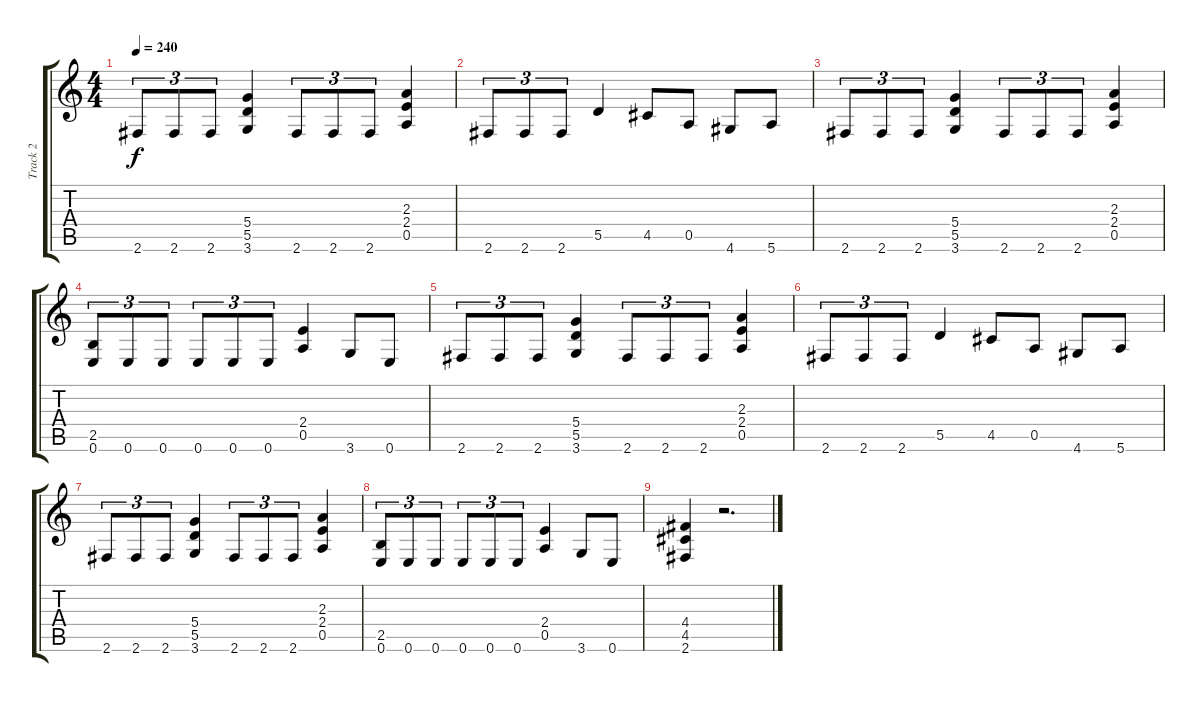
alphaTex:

\track ("Track 2" "Track 2") {instrument distortionguitar}
\staff {score tabs}
\tuning (E4 B3 G3 D3 A2 E2) {hide}
\ts (4 4)
\tempo 240
\clef g2
\ks c
2.6.8{tu (3 2) dy f} 2.6.8{tu (3 2)} 2.6.8{tu (3 2)} (5.4 5.5 3.6).4 2.6.8{tu (3 2)} 2.6.8{tu (3 2)} 2.6.8{tu (3 2)} (2.3 2.4 0.5).4 |
2.6.8{tu (3 2)} 2.6.8{tu (3 2)} 2.6.8{tu (3 2)} 5.5.4 4.5.8 0.5.8 4.6.8 5.6.8 |
2.6.8{tu (3 2)} 2.6.8{tu (3 2)} 2.6.8{tu (3 2)} (5.4 5.5 3.6).4 2.6.8{tu (3 2)} 2.6.8{tu (3 2)} 2.6.8{tu (3 2)} (2.3 2.4 0.5).4 |
(2.5 0.6).8{tu (3 2)} 0.6.8{tu (3 2)} 0.6.8{tu (3 2)} 0.6.8{tu (3 2)} 0.6.8{tu (3 2)} 0.6.8{tu (3 2)} (2.4 0.5).4 3.6.8 0.6.8 |
2.6.8{tu (3 2)} 2.6.8{tu (3 2)} 2.6.8{tu (3 2)} (5.4 5.5 3.6).4 2.6.8{tu (3 2)} 2.6.8{tu (3 2)} 2.6.8{tu (3 2)} (2.3 2.4 0.5).4 |
2.6.8{tu (3 2)} 2.6.8{tu (3 2)} 2.6.8{tu (3 2)} 5.5.4 4.5.8 0.5.8 4.6.8 5.6.8 |
2.6.8{tu (3 2)} 2.6.8{tu (3 2)} 2.6.8{tu (3 2)} (5.4 5.5 3.6).4 2.6.8{tu (3 2)} 2.6.8{tu (3 2)} 2.6.8{tu (3 2)} (2.3 2.4 0.5).4 |
(2.5 0.6).8{tu (3 2)} 0.6.8{tu (3 2)} 0.6.8{tu (3 2)} 0.6.8{tu (3 2)} 0.6.8{tu (3 2)} 0.6.8{tu (3 2)} (2.4 0.5).4 3.6.8 0.6.8 |
(4.4 4.5 2.6).4 r.2{d}
